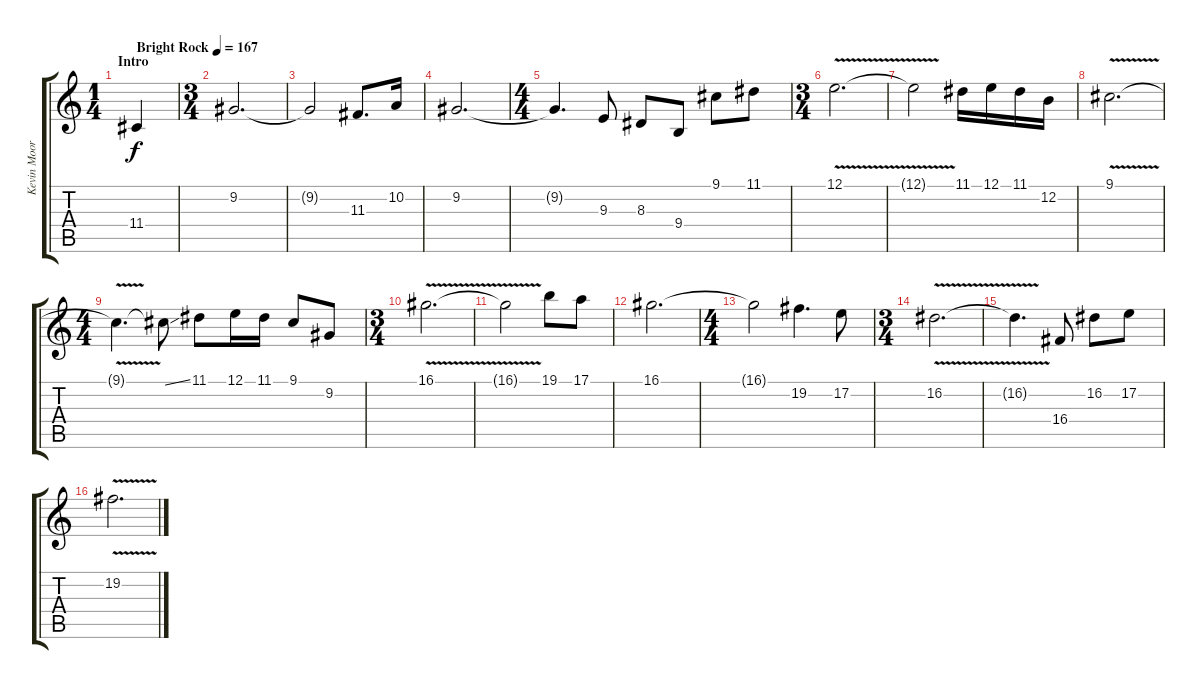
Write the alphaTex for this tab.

\track ("Kevin Moore" "Kevin Moor") {instrument lead2sawtooth}
\staff {score tabs}
\tuning (E4 B3 G3 D3 A2 E2) {hide}
\ts (1 4)
\section ("" "Intro")
\tempo (167 "Bright Rock")
\clef g2
\ks c
11.4.4{dy f instrument lead2sawtooth} |
\ts (3 4)
9.2.2{d} |
9.2{t}.2 11.3.8{d} 10.2.16 |
9.2.2{d} |
\ts (4 4)
9.2{t}.4{d} 9.3.8 8.3.8 9.4.8 9.1.8 11.1.8 |
\ts (3 4)
12.1{v}.2{d} |
12.1{t}.2 11.1.16 12.1.16 11.1.16 12.2.16 |
9.1{v}.2{d} |
\ts (4 4)
9.1{t}.4{d} 9.1{ss t}.8 11.1.8 12.1.16 11.1.16 9.1.8 9.2.8 |
\ts (3 4)
16.1{v}.2{d} |
16.1{t}.2 19.1.8 17.1.8 |
16.1.2{d} |
\ts (4 4)
16.1{t}.2 19.2.4{d} 17.2.8 |
\ts (3 4)
16.2{v}.2{d} |
16.2{t}.4{d} 16.4.8 16.2.8 17.2.8 |
19.2{v}.2{d}
